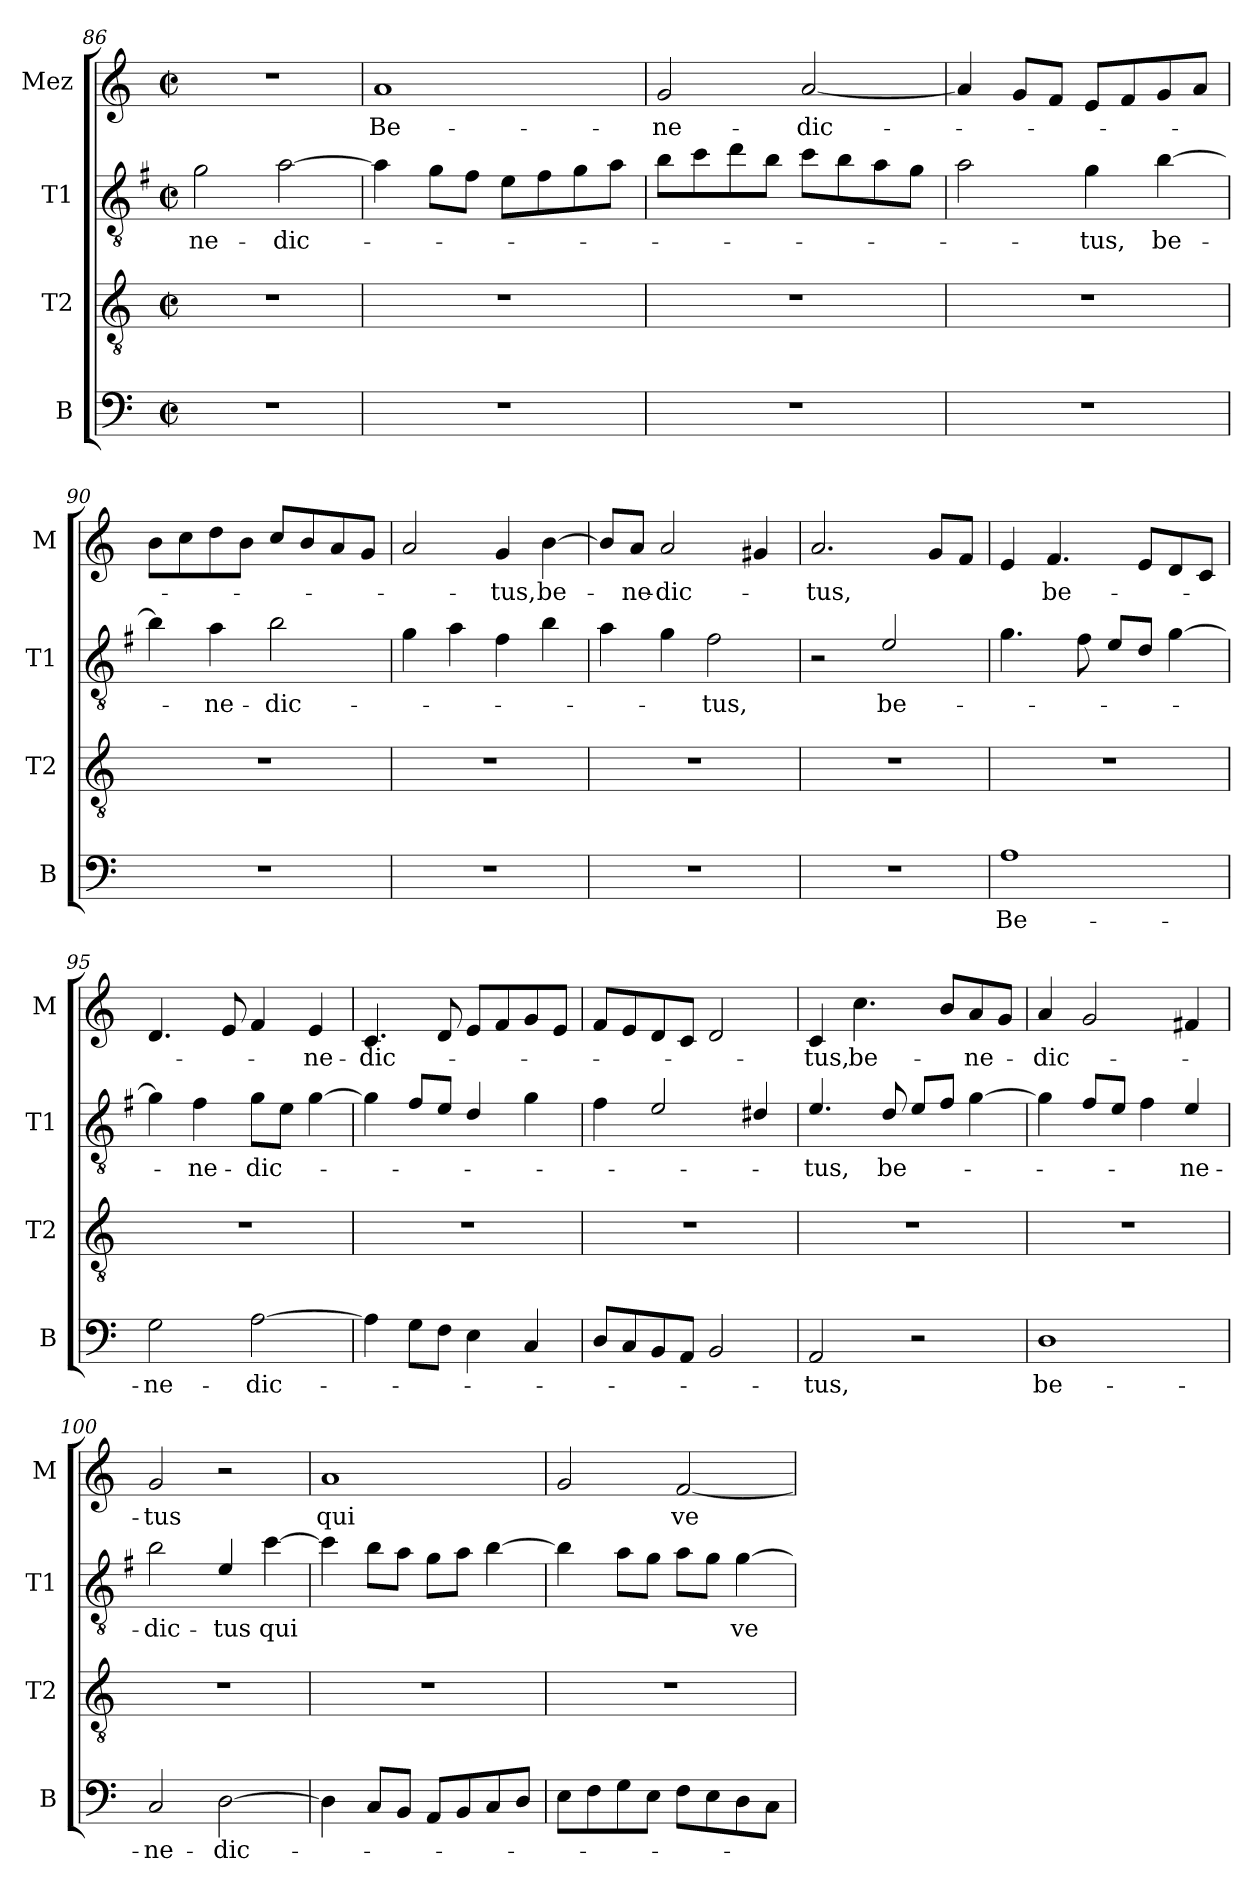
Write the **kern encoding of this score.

**kern	**text	**kern	**kern	**text	**kern	**text
*part4	*part4	*part3	*part2	*part2	*part1	*part1
*staff4	*staff4	*staff3	*staff2	*staff2	*staff1	*staff1
*I"B	*	*I"T2	*I"T1	*	*I"Mez	*
*I'B	*	*I'T2	*I'T1	*	*I'M	*
*clefF4	*	*clefGv2	*clefGv2	*	*clefG2	*
*	*	*	*ITrd4c7	*	*	*
*k[]	*	*k[]	*k[]	*	*k[]	*
*M2/2	*	*M2/2	*M2/2	*	*M2/2	*
*met(c|)	*	*met(c|)	*met(c|)	*	*met(c|)	*
=86	=86	=86	=86	=86	=86	=86
!	!	!	!	!LO:LY:b	!	!
1r	.	1r	2c\	-ne-	1r	.
!	!	!	!	!LO:LY:b	!	!
.	.	.	[2d\	-dic-	.	.
=87	=87	=87	=87	=87	=87	=87
!	!	!	!	!	!	!LO:LY:b
1r	.	1r	4d\]	.	1a	Be-
.	.	.	8c\L	.	.	.
.	.	.	8B\J	.	.	.
.	.	.	8A\L	.	.	.
.	.	.	8B\	.	.	.
.	.	.	8c\	.	.	.
.	.	.	8d\J	.	.	.
=88	=88	=88	=88	=88	=88	=88
!	!	!	!	!	!	!LO:LY:b
1r	.	1r	8e\L	.	2g/	-ne-
.	.	.	8f\	.	.	.
.	.	.	8g\	.	.	.
.	.	.	8e\J	.	.	.
!	!	!	!	!	!	!LO:LY:b
.	.	.	8f\L	.	[2a/	-dic-
.	.	.	8e\	.	.	.
.	.	.	8d\	.	.	.
.	.	.	8c\J	.	.	.
=89	=89	=89	=89	=89	=89	=89
1r	.	1r	2d\	.	4a/]	.
.	.	.	.	.	8g/L	.
.	.	.	.	.	8f/J	.
!	!	!	!	!LO:LY:b	!	!
.	.	.	4c\	-tus,	8e/L	.
.	.	.	.	.	8f/	.
!	!	!	!	!LO:LY:b	!	!
.	.	.	[4e\	be-	8g/	.
.	.	.	.	.	8a/J	.
=90	=90	=90	=90	=90	=90	=90
1r	.	1r	4e\]	.	8b\L	.
.	.	.	.	.	8cc\	.
!	!	!	!	!LO:LY:b	!	!
.	.	.	4d\	-ne-	8dd\	.
.	.	.	.	.	8b\J	.
!	!	!	!	!LO:LY:b	!	!
.	.	.	2e\	-dic-	8cc/L	.
.	.	.	.	.	8b/	.
.	.	.	.	.	8a/	.
.	.	.	.	.	8g/J	.
!!LO:LB:g=z
=91	=91	=91	=91	=91	=91	=91
1r	.	1r	4c\	.	2a/	.
.	.	.	4d\	.	.	.
!	!	!	!	!	!	!LO:LY:b
.	.	.	4B\	.	4g/	-tus,
!	!	!	!	!	!	!LO:LY:b
.	.	.	4e\	.	[4b\	be-
=92	=92	=92	=92	=92	=92	=92
1r	.	1r	4d\	.	8b/L]	.
!	!	!	!	!	!	!LO:LY:b
.	.	.	.	.	8a/J	-ne-
!	!	!	!	!	!	!LO:LY:b
.	.	.	4c\	.	2a/	-dic-
!	!	!	!	!LO:LY:b	!	!
.	.	.	2B\	-tus,	.	.
.	.	.	.	.	4g#X/	.
=93	=93	=93	=93	=93	=93	=93
!	!	!	!	!	!	!LO:LY:b
1r	.	1r	2r	.	2.a/	-tus,
!	!	!	!	!LO:LY:b	!	!
.	.	.	2A/	be-	.	.
.	.	.	.	.	8g/L	.
.	.	.	.	.	8f/J	.
=94	=94	=94	=94	=94	=94	=94
!	!LO:LY:b	!	!	!	!	!
1A	Be-	1r	4.c\	.	4e/	.
!	!	!	!	!	!	!LO:LY:b
.	.	.	.	.	4.f/	be-
.	.	.	8B\	.	.	.
.	.	.	8A/L	.	.	.
.	.	.	8G/J	.	8e/L	.
.	.	.	[4c\	.	8d/	.
.	.	.	.	.	8c/J	.
=95	=95	=95	=95	=95	=95	=95
!	!LO:LY:b	!	!	!	!	!
2G\	-ne-	1r	4c\]	.	4.d/	.
!	!	!	!	!LO:LY:b	!	!
.	.	.	4B\	-ne-	.	.
.	.	.	.	.	8e/	.
!	!LO:LY:b	!	!	!LO:LY:b	!	!
[2A\	-dic-	.	8c\L	-dic-	4f/	.
.	.	.	8A\J	.	.	.
!	!	!	!	!	!	!LO:LY:b
.	.	.	[4c\	.	4e/	-ne-
=96	=96	=96	=96	=96	=96	=96
!	!	!	!	!	!	!LO:LY:b
4A\]	.	1r	4c\]	.	4.c/	-dic-
8G\L	.	.	8B/L	.	.	.
8F\J	.	.	8A/J	.	8d/	.
4E\	.	.	4G/	.	8e/L	.
.	.	.	.	.	8f/	.
4C/	.	.	4c\	.	8g/	.
.	.	.	.	.	8e/J	.
!!LO:PB:g=z
=97	=97	=97	=97	=97	=97	=97
8D/L	.	1r	4B\	.	8f/L	.
8C/	.	.	.	.	8e/	.
8BB/	.	.	2A/	.	8d/	.
8AA/J	.	.	.	.	8c/J	.
2BB/	.	.	.	.	2d/	.
.	.	.	4G#X/	.	.	.
=98	=98	=98	=98	=98	=98	=98
!	!LO:LY:b	!	!	!LO:LY:b	!	!LO:LY:b
2AA/	-tus,	1r	4.A/	-tus,	4c/	-tus,
!	!	!	!	!	!	!LO:LY:b
.	.	.	.	.	4.cc\	be-
!	!	!	!	!LO:LY:b	!	!
.	.	.	8G/	be-	.	.
2r	.	.	8A/L	.	.	.
.	.	.	8B/J	.	8b/L	.
!	!	!	!	!	!	!LO:LY:b
.	.	.	[4c\	.	8a/	ne-
.	.	.	.	.	8g/J	.
=99	=99	=99	=99	=99	=99	=99
!	!LO:LY:b	!	!	!	!	!LO:LY:b
1D	be-	1r	4c\]	.	4a/	-dic-
.	.	.	8B/L	.	2g/	.
.	.	.	8A/J	.	.	.
.	.	.	4B\	.	.	.
!	!	!	!	!LO:LY:b	!	!
.	.	.	4A/	-ne-	4f#X/	.
=100	=100	=100	=100	=100	=100	=100
!	!LO:LY:b	!	!	!LO:LY:b	!	!LO:LY:b
2C/	-ne-	1r	2e\	-dic-	2g/	-tus
!	!LO:LY:b	!	!	!LO:LY:b	!	!
[2D\	-dic-	.	4A/	-tus	2r	.
!	!	!	!	!LO:LY:b	!	!
.	.	.	[4f\	qui	.	.
=101	=101	=101	=101	=101	=101	=101
!	!	!	!	!	!	!LO:LY:b
4D\]	.	1r	4f\]	.	1a	qui
8C/L	.	.	8e\L	.	.	.
8BB/J	.	.	8d\J	.	.	.
8AA/L	.	.	8c\L	.	.	.
8BB/	.	.	8d\J	.	.	.
8C/	.	.	[4e\	.	.	.
8D/J	.	.	.	.	.	.
!!LO:LB:g=z
=102	=102	=102	=102	=102	=102	=102
8E\L	.	1r	4e\]	.	2g/	.
8F\	.	.	.	.	.	.
8G\	.	.	8d\L	.	.	.
8E\J	.	.	8c\J	.	.	.
!	!	!	!	!	!	!LO:LY:b
8F\L	.	.	8d\L	.	[2f/	ve-
8E\	.	.	8c\J	.	.	.
!	!	!	!	!LO:LY:b	!	!
8D\	.	.	[4c\	ve-	.	.
8C\J	.	.	.	.	.	.
=	=	=	=	=	=	=
*-	*-	*-	*-	*-	*-	*-
